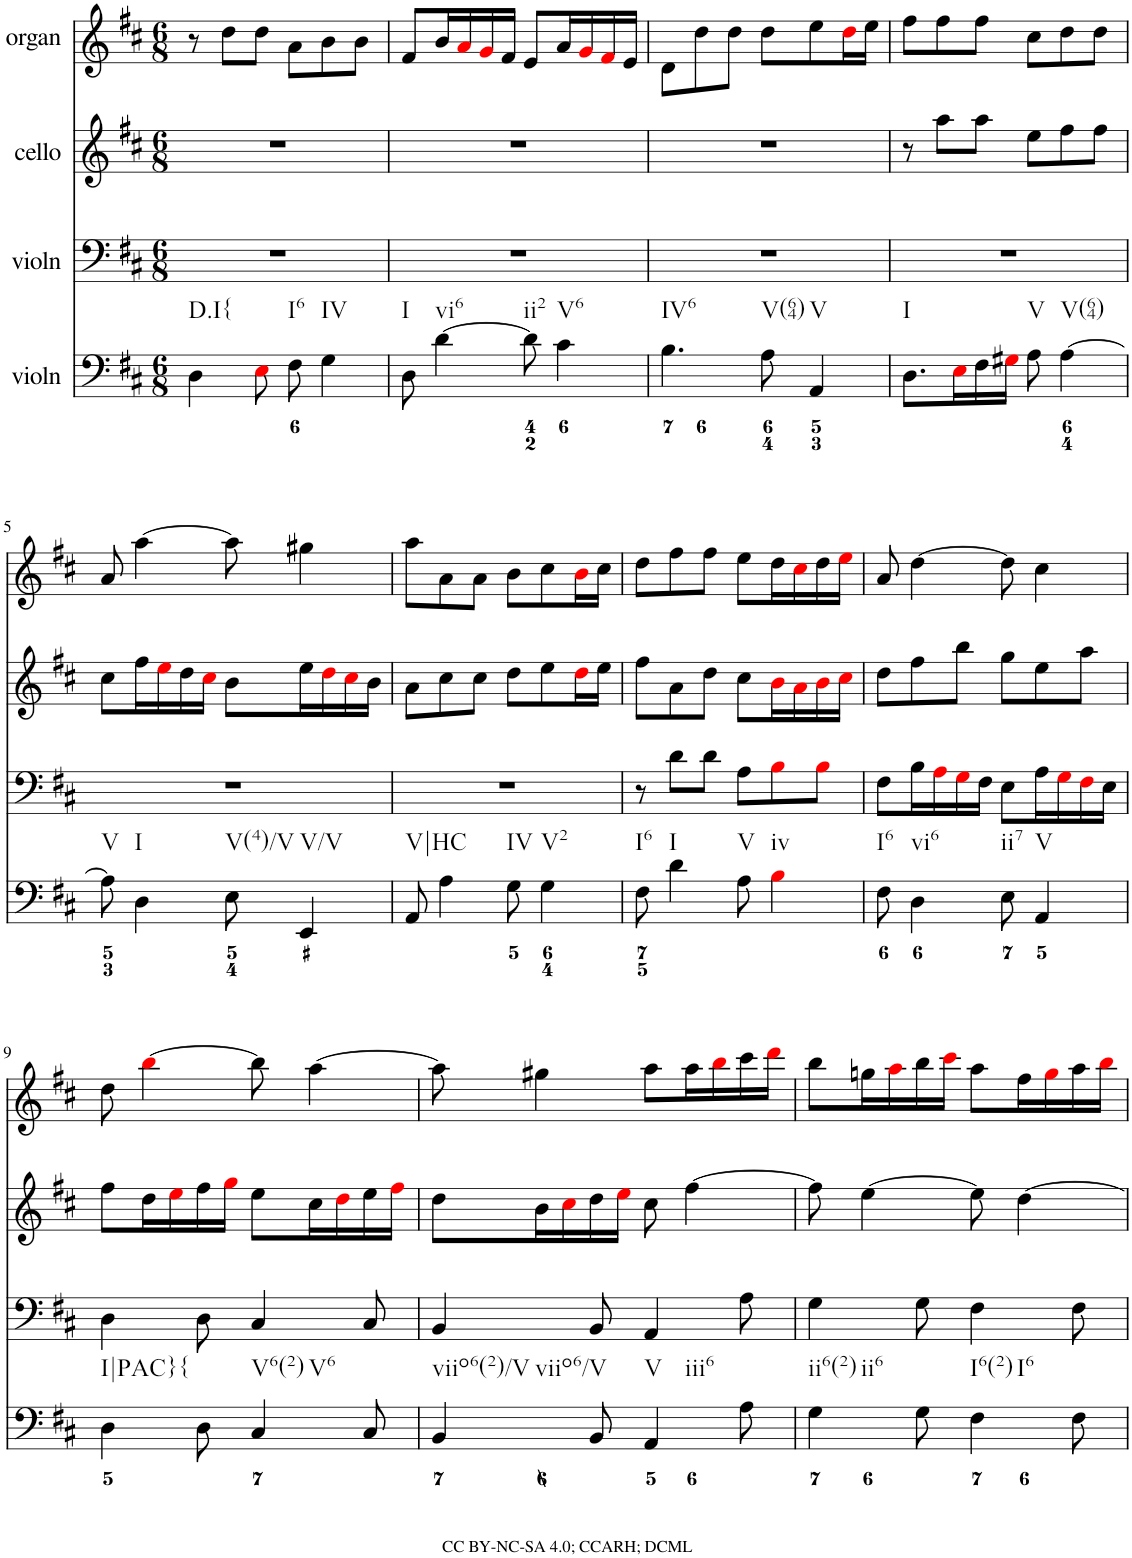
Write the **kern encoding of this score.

**kern	**kern	**kern	**kern
*part4	*part3	*part2	*part1
*staff4	*staff3	*staff2	*staff1
*I"violn	*I"violn	*I"cello	*I"organ
*clefF4	*clefF4	*clefG2	*clefG2
*k[f#c#]	*k[f#c#]	*k[f#c#]	*k[f#c#]
*D:	*D:	*D:	*D:
*M6/8	*M6/8	*M6/8	*M6/8
=1	=1	=1	=1
!	!LO:TX:b:t=D.I{	!	!
!	!LO:TX:b:t=I6	!	!
!	!LO:TX:b:t=IV	!	!
4D\	2.r	2.r	8r
.	.	.	8dd\L
8Ei\	.	.	8dd\J
8F#\	.	.	8a\L
4G\	.	.	8b\
.	.	.	8b\J
=2	=2	=2	=2
!	!LO:TX:b:t=I	!	!
!	!LO:TX:b:t=vi6	!	!
!	!LO:TX:b:t=ii2	!	!
!	!LO:TX:b:t=V6	!	!
8D\	2.r	2.r	8f#/L
[4d\	.	.	16b/L
.	.	.	16ai/
.	.	.	16gi/
.	.	.	16f#/JJ
8d\]	.	.	8e/L
4c#\	.	.	16a/L
.	.	.	16gi/
.	.	.	16f#i/
.	.	.	16e/JJ
=3	=3	=3	=3
!	!LO:TX:b:t=IV6	!	!
!	!LO:TX:b:t=V(64)	!	!
!	!LO:TX:b:t=V	!	!
4.B\	2.r	2.r	8d\L
.	.	.	8dd\
.	.	.	8dd\J
8A\	.	.	8dd\L
4AA/	.	.	8ee\
.	.	.	16ddi\L
.	.	.	16ee\JJ
=4	=4	=4	=4
!	!LO:TX:b:t=I	!	!
!	!LO:TX:b:t=V	!	!
!	!LO:TX:b:t=V(64)	!	!
8.D\L	2.r	8r	8ff#\L
.	.	8aa\L	8ff#\
16Ei\L	.	.	.
16F#\	.	8aa\J	8ff#\J
16G#Xi\JJ	.	.	.
8A\	.	8ee\L	8cc#\L
[4A\	.	8ff#\	8dd\
.	.	8ff#\J	8dd\J
!!LO:LB:g=z
=5	=5	=5	=5
!	!LO:TX:b:t=V	!	!
!	!LO:TX:b:t=I	!	!
!	!LO:TX:b:t=V(4)/V	!	!
!	!LO:TX:b:t=V/V	!	!
8A\]	2.r	8cc#\L	8a/
4D\	.	16ff#\L	[4aa\
.	.	16eei\	.
.	.	16dd\	.
.	.	16cc#i\JJ	.
8E\	.	8b\L	8aa\]
4EE/	.	16ee\L	4gg#X\
.	.	16ddi\	.
.	.	16cc#i\	.
.	.	16b\JJ	.
=6	=6	=6	=6
!	!LO:TX:b:t=V|HC	!	!
!	!LO:TX:b:t=IV	!	!
!	!LO:TX:b:t=V2	!	!
8AA/	2.r	8a\L	8aa\L
4A\	.	8cc#\	8a\
.	.	8cc#\J	8a\J
8G\	.	8dd\L	8b\L
4G\	.	8ee\	8cc#\
.	.	16ddi\L	16bi\L
.	.	16ee\JJ	16cc#\JJ
=7	=7	=7	=7
!	!LO:TX:b:t=I6	!	!
8F#\	8r	8ff#\L	8dd\L
!	!LO:TX:b:t=I	!	!
4d\	8d\L	8a\	8ff#\
.	8d\J	8dd\J	8ff#\J
!	!LO:TX:b:t=V	!	!
8A\	8A\L	8cc#\L	8ee\L
!	!LO:TX:b:t=iv	!	!
4Bi\	8Bi\	16bi\L	16dd\L
.	.	16ai\	16cc#i\
.	8Bi\J	16bi\	16dd\
.	.	16cc#i\JJ	16eei\JJ
=8	=8	=8	=8
!	!LO:TX:b:t=I6	!	!
8F#\	8F#\L	8dd\L	8a/
!	!LO:TX:b:t=vi6	!	!
4D\	16B\L	8ff#\	[4dd\
.	16Ai\	.	.
.	16Gi\	8bb\J	.
.	16F#\JJ	.	.
!	!LO:TX:b:t=ii7	!	!
8E\	8E\L	8gg\L	8dd\]
!	!LO:TX:b:t=V	!	!
4AA/	16A\L	8ee\	4cc#\
.	16Gi\	.	.
.	16F#i\	8aa\J	.
.	16E\JJ	.	.
!!LO:LB:g=z
=9	=9	=9	=9
!	!LO:TX:b:t=I|PAC}{	!	!
4D\	4D\	8ff#\L	8dd\
.	.	16dd\L	[4bbi\
.	.	16eei\	.
8D\	8D\	16ff#\	.
.	.	16ggi\JJ	.
!	!LO:TX:b:t=V6(2)	!	!
!	!LO:TX:b:t=V6	!	!
4C#/	4C#/	8ee\L	8bb\]
.	.	16cc#\L	[4aa\
.	.	16ddi\	.
8C#/	8C#/	16ee\	.
.	.	16ff#i\JJ	.
=10	=10	=10	=10
!	!LO:TX:b:t=viio6(2)/V	!	!
!	!LO:TX:b:t=viio6/V	!	!
4BB/	4BB/	8dd\L	8aa\]
.	.	16b\L	4gg#X\
.	.	16cc#i\	.
8BB/	8BB/	16dd\	.
.	.	16eei\JJ	.
!	!LO:TX:b:t=V	!	!
!	!LO:TX:b:t=iii6	!	!
4AA/	4AA/	8cc#\	8aa\L
.	.	[4ff#\	16aa\L
.	.	.	16bbi\
8A\	8A\	.	16ccc#\
.	.	.	16dddi\JJ
=11	=11	=11	=11
!	!LO:TX:b:t=ii6(2)	!	!
!	!LO:TX:b:t=ii6	!	!
4G\	4G\	8ff#\]	8bb\L
.	.	[4ee\	16ggn\L
.	.	.	16aai\
8G\	8G\	.	16bb\
.	.	.	16ccc#i\JJ
!	!LO:TX:b:t=I6(2)	!	!
!	!LO:TX:b:t=I6	!	!
4F#\	4F#\	8ee\]	8aa\L
.	.	[4dd\	16ff#\L
.	.	.	16ggi\
8F#\	8F#\	.	16aa\
.	.	.	16bbi\JJ
=	=	=	=
*-	*-	*-	*-
